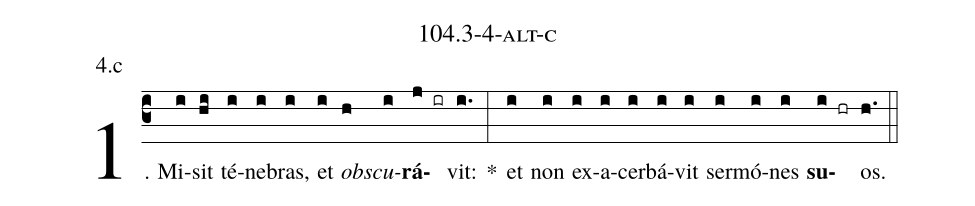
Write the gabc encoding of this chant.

name: 104.3-4-alt-c;
annotation: 4.c;
%%
(c3)1. Mi(i)sit(hi) té(i)ne(i)bras,(i) et(i) <i>obs</i>(h)<i>cu</i>(i)<b>rá</b>(j ir)vit:(i.) *(:) et(i) non(i) ex(i)a(i)cer(i)bá(i)vit(i) ser(i)mó(i)nes(i) <b>su</b>(i hr)os.(h.) (::)


%E(i) u(i) o(i) u(i) a(i) e.(h.) (::)
